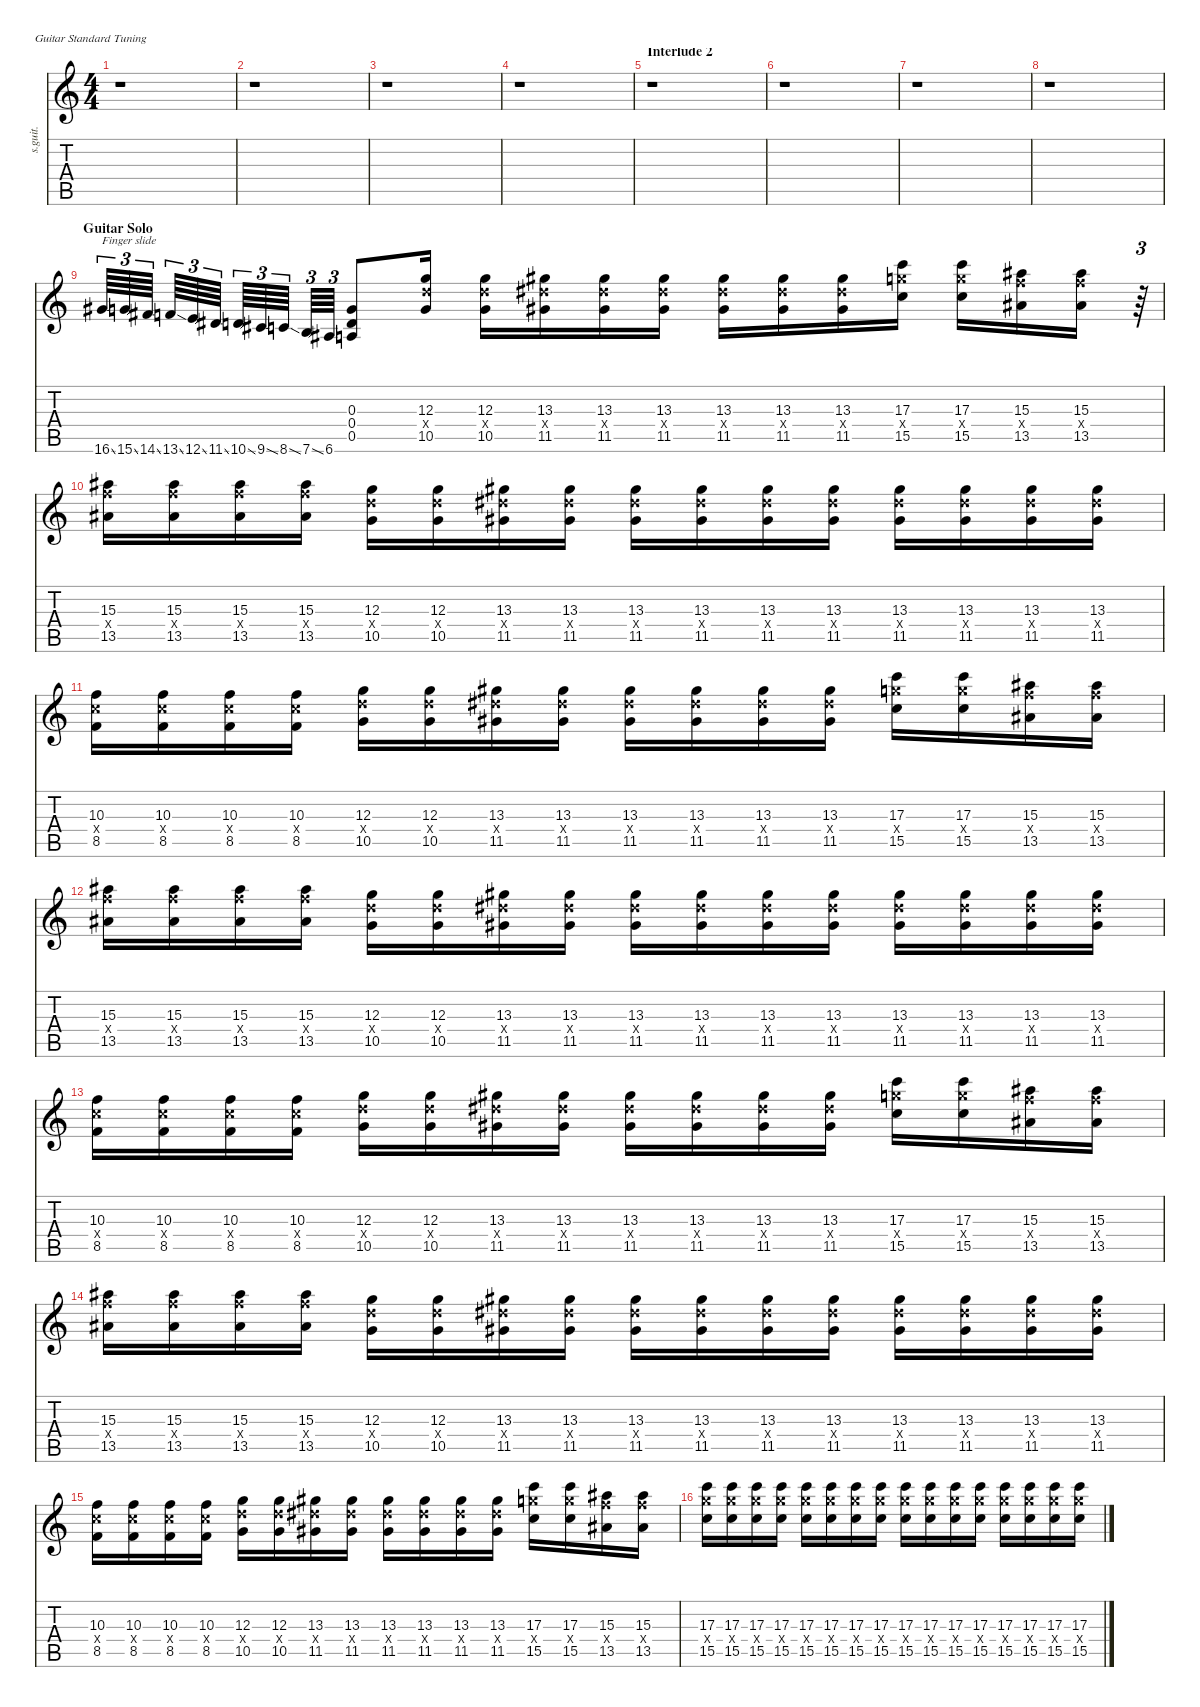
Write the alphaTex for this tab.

\defaultSystemsLayout 4
\hideDynamics
\bracketExtendMode nobrackets
\track ("Billie Joe Amrstrong - Lead" "s.guit.") {instrument distortionguitar}
\staff {score tabs}
\tuning (E4 B3 G3 D3 A2 E2)
\ts (4 4)
\tempo (84 hide)
\clef g2
\ks c
r.1{dy f} |
r.1 |
r.1 |
r.1 |
\section ("" "Interlude 2")
r.1 |
r.1 |
r.1 |
r.1 |
\section ("" "Guitar Solo")
16.6{ss acc #}.64{tu (3 2) txt "Finger slide" lyrics (0 "") lyrics (1 "") lyrics (2 "") lyrics (3 "") lyrics (4 "")} 15.6{ss}.64{tu (3 2) lyrics (0 "") lyrics (1 "") lyrics (2 "") lyrics (3 "") lyrics (4 "")} 14.6{ss acc #}.64{tu (3 2) lyrics (0 "") lyrics (1 "") lyrics (2 "") lyrics (3 "") lyrics (4 "")} 13.6{ss}.64{tu (3 2) lyrics (0 "") lyrics (1 "") lyrics (2 "") lyrics (3 "") lyrics (4 "")} 12.6{ss}.64{tu (3 2) lyrics (0 "") lyrics (1 "") lyrics (2 "") lyrics (3 "") lyrics (4 "")} 11.6{ss acc #}.64{tu (3 2) lyrics (0 "") lyrics (1 "") lyrics (2 "") lyrics (3 "") lyrics (4 "")} 10.6{ss}.64{tu (3 2) lyrics (0 "") lyrics (1 "") lyrics (2 "") lyrics (3 "") lyrics (4 "")} 9.6{ss acc #}.64{tu (3 2) lyrics (0 "") lyrics (1 "") lyrics (2 "") lyrics (3 "") lyrics (4 "")} 8.6{ss}.64{tu (3 2) lyrics (0 "") lyrics (1 "") lyrics (2 "") lyrics (3 "") lyrics (4 "")} 7.6{ss}.64{tu (3 2) lyrics (0 "") lyrics (1 "") lyrics (2 "") lyrics (3 "") lyrics (4 "")} 6.6{acc #}.64{tu (3 2) lyrics (0 "") lyrics (1 "") lyrics (2 "") lyrics (3 "") lyrics (4 "")} (0.3 0.4 0.5).8{lyrics (0 "") lyrics (1 "") lyrics (2 "") lyrics (3 "") lyrics (4 "")} (12.3 12.4{x} 10.5).16{lyrics (0 "") lyrics (1 "") lyrics (2 "") lyrics (3 "") lyrics (4 "")} (12.3 12.4{x} 10.5).16{lyrics (0 "") lyrics (1 "") lyrics (2 "") lyrics (3 "") lyrics (4 "")} (13.3{acc #} 13.4{x acc #} 11.5{acc #}).16{lyrics (0 "") lyrics (1 "") lyrics (2 "") lyrics (3 "") lyrics (4 "")} (13.3{acc #} 13.4{x acc #} 11.5{acc #}).16{lyrics (0 "") lyrics (1 "") lyrics (2 "") lyrics (3 "") lyrics (4 "")} (13.3{acc #} 13.4{x acc #} 11.5{acc #}).16{lyrics (0 "") lyrics (1 "") lyrics (2 "") lyrics (3 "") lyrics (4 "")} (13.3{acc #} 13.4{x acc #} 11.5{acc #}).16{lyrics (0 "") lyrics (1 "") lyrics (2 "") lyrics (3 "") lyrics (4 "")} (13.3{acc #} 13.4{x acc #} 11.5{acc #}).16{lyrics (0 "") lyrics (1 "") lyrics (2 "") lyrics (3 "") lyrics (4 "")} (13.3{acc #} 13.4{x acc #} 11.5{acc #}).16{lyrics (0 "") lyrics (1 "") lyrics (2 "") lyrics (3 "") lyrics (4 "")} (17.3 17.4{x} 15.5).16{lyrics (0 "") lyrics (1 "") lyrics (2 "") lyrics (3 "") lyrics (4 "")} (17.3 17.4{x} 15.5).16{lyrics (0 "") lyrics (1 "") lyrics (2 "") lyrics (3 "") lyrics (4 "")} (15.3{acc #} 15.4{x} 13.5{acc #}).16{lyrics (0 "") lyrics (1 "") lyrics (2 "") lyrics (3 "") lyrics (4 "")} (15.3{acc #} 15.4{x} 13.5{acc #}).16{lyrics (0 "") lyrics (1 "") lyrics (2 "") lyrics (3 "") lyrics (4 "")} r.64{tu (3 2)} |
(15.3{acc #} 15.4{x} 13.5{acc #}).16{lyrics (0 "") lyrics (1 "") lyrics (2 "") lyrics (3 "") lyrics (4 "")} (15.3{acc #} 15.4{x} 13.5{acc #}).16{lyrics (0 "") lyrics (1 "") lyrics (2 "") lyrics (3 "") lyrics (4 "")} (15.3{acc #} 15.4{x} 13.5{acc #}).16{lyrics (0 "") lyrics (1 "") lyrics (2 "") lyrics (3 "") lyrics (4 "")} (15.3{acc #} 15.4{x} 13.5{acc #}).16{lyrics (0 "") lyrics (1 "") lyrics (2 "") lyrics (3 "") lyrics (4 "")} (12.3 12.4{x} 10.5).16{lyrics (0 "") lyrics (1 "") lyrics (2 "") lyrics (3 "") lyrics (4 "")} (12.3 12.4{x} 10.5).16{lyrics (0 "") lyrics (1 "") lyrics (2 "") lyrics (3 "") lyrics (4 "")} (13.3{acc #} 13.4{x acc #} 11.5{acc #}).16{lyrics (0 "") lyrics (1 "") lyrics (2 "") lyrics (3 "") lyrics (4 "")} (13.3{acc #} 13.4{x acc #} 11.5{acc #}).16{lyrics (0 "") lyrics (1 "") lyrics (2 "") lyrics (3 "") lyrics (4 "")} (13.3{acc #} 13.4{x acc #} 11.5{acc #}).16{lyrics (0 "") lyrics (1 "") lyrics (2 "") lyrics (3 "") lyrics (4 "")} (13.3{acc #} 13.4{x acc #} 11.5{acc #}).16{lyrics (0 "") lyrics (1 "") lyrics (2 "") lyrics (3 "") lyrics (4 "")} (13.3{acc #} 13.4{x acc #} 11.5{acc #}).16{lyrics (0 "") lyrics (1 "") lyrics (2 "") lyrics (3 "") lyrics (4 "")} (13.3{acc #} 13.4{x acc #} 11.5{acc #}).16{lyrics (0 "") lyrics (1 "") lyrics (2 "") lyrics (3 "") lyrics (4 "")} (13.3{acc #} 13.4{x acc #} 11.5{acc #}).16{lyrics (0 "") lyrics (1 "") lyrics (2 "") lyrics (3 "") lyrics (4 "")} (13.3{acc #} 13.4{x acc #} 11.5{acc #}).16{lyrics (0 "") lyrics (1 "") lyrics (2 "") lyrics (3 "") lyrics (4 "")} (13.3{acc #} 13.4{x acc #} 11.5{acc #}).16{lyrics (0 "") lyrics (1 "") lyrics (2 "") lyrics (3 "") lyrics (4 "")} (13.3{acc #} 13.4{x acc #} 11.5{acc #}).16{lyrics (0 "") lyrics (1 "") lyrics (2 "") lyrics (3 "") lyrics (4 "")} |
(10.3 10.4{x} 8.5).16{lyrics (0 "") lyrics (1 "") lyrics (2 "") lyrics (3 "") lyrics (4 "")} (10.3 10.4{x} 8.5).16{lyrics (0 "") lyrics (1 "") lyrics (2 "") lyrics (3 "") lyrics (4 "")} (10.3 10.4{x} 8.5).16{lyrics (0 "") lyrics (1 "") lyrics (2 "") lyrics (3 "") lyrics (4 "")} (10.3 10.4{x} 8.5).16{lyrics (0 "") lyrics (1 "") lyrics (2 "") lyrics (3 "") lyrics (4 "")} (12.3 12.4{x} 10.5).16{lyrics (0 "") lyrics (1 "") lyrics (2 "") lyrics (3 "") lyrics (4 "")} (12.3 12.4{x} 10.5).16{lyrics (0 "") lyrics (1 "") lyrics (2 "") lyrics (3 "") lyrics (4 "")} (13.3{acc #} 13.4{x acc #} 11.5{acc #}).16{lyrics (0 "") lyrics (1 "") lyrics (2 "") lyrics (3 "") lyrics (4 "")} (13.3{acc #} 13.4{x acc #} 11.5{acc #}).16{lyrics (0 "") lyrics (1 "") lyrics (2 "") lyrics (3 "") lyrics (4 "")} (13.3{acc #} 13.4{x acc #} 11.5{acc #}).16{lyrics (0 "") lyrics (1 "") lyrics (2 "") lyrics (3 "") lyrics (4 "")} (13.3{acc #} 13.4{x acc #} 11.5{acc #}).16{lyrics (0 "") lyrics (1 "") lyrics (2 "") lyrics (3 "") lyrics (4 "")} (13.3{acc #} 13.4{x acc #} 11.5{acc #}).16{lyrics (0 "") lyrics (1 "") lyrics (2 "") lyrics (3 "") lyrics (4 "")} (13.3{acc #} 13.4{x acc #} 11.5{acc #}).16{lyrics (0 "") lyrics (1 "") lyrics (2 "") lyrics (3 "") lyrics (4 "")} (17.3 17.4{x} 15.5).16{lyrics (0 "") lyrics (1 "") lyrics (2 "") lyrics (3 "") lyrics (4 "")} (17.3 17.4{x} 15.5).16{lyrics (0 "") lyrics (1 "") lyrics (2 "") lyrics (3 "") lyrics (4 "")} (15.3{acc #} 15.4{x} 13.5{acc #}).16{lyrics (0 "") lyrics (1 "") lyrics (2 "") lyrics (3 "") lyrics (4 "")} (15.3{acc #} 15.4{x} 13.5{acc #}).16{lyrics (0 "") lyrics (1 "") lyrics (2 "") lyrics (3 "") lyrics (4 "")} |
(15.3{acc #} 15.4{x} 13.5{acc #}).16{lyrics (0 "") lyrics (1 "") lyrics (2 "") lyrics (3 "") lyrics (4 "")} (15.3{acc #} 15.4{x} 13.5{acc #}).16{lyrics (0 "") lyrics (1 "") lyrics (2 "") lyrics (3 "") lyrics (4 "")} (15.3{acc #} 15.4{x} 13.5{acc #}).16{lyrics (0 "") lyrics (1 "") lyrics (2 "") lyrics (3 "") lyrics (4 "")} (15.3{acc #} 15.4{x} 13.5{acc #}).16{lyrics (0 "") lyrics (1 "") lyrics (2 "") lyrics (3 "") lyrics (4 "")} (12.3 12.4{x} 10.5).16{lyrics (0 "") lyrics (1 "") lyrics (2 "") lyrics (3 "") lyrics (4 "")} (12.3 12.4{x} 10.5).16{lyrics (0 "") lyrics (1 "") lyrics (2 "") lyrics (3 "") lyrics (4 "")} (13.3{acc #} 13.4{x acc #} 11.5{acc #}).16{lyrics (0 "") lyrics (1 "") lyrics (2 "") lyrics (3 "") lyrics (4 "")} (13.3{acc #} 13.4{x acc #} 11.5{acc #}).16{lyrics (0 "") lyrics (1 "") lyrics (2 "") lyrics (3 "") lyrics (4 "")} (13.3{acc #} 13.4{x acc #} 11.5{acc #}).16{lyrics (0 "") lyrics (1 "") lyrics (2 "") lyrics (3 "") lyrics (4 "")} (13.3{acc #} 13.4{x acc #} 11.5{acc #}).16{lyrics (0 "") lyrics (1 "") lyrics (2 "") lyrics (3 "") lyrics (4 "")} (13.3{acc #} 13.4{x acc #} 11.5{acc #}).16{lyrics (0 "") lyrics (1 "") lyrics (2 "") lyrics (3 "") lyrics (4 "")} (13.3{acc #} 13.4{x acc #} 11.5{acc #}).16{lyrics (0 "") lyrics (1 "") lyrics (2 "") lyrics (3 "") lyrics (4 "")} (13.3{acc #} 13.4{x acc #} 11.5{acc #}).16{lyrics (0 "") lyrics (1 "") lyrics (2 "") lyrics (3 "") lyrics (4 "")} (13.3{acc #} 13.4{x acc #} 11.5{acc #}).16{lyrics (0 "") lyrics (1 "") lyrics (2 "") lyrics (3 "") lyrics (4 "")} (13.3{acc #} 13.4{x acc #} 11.5{acc #}).16{lyrics (0 "") lyrics (1 "") lyrics (2 "") lyrics (3 "") lyrics (4 "")} (13.3{acc #} 13.4{x acc #} 11.5{acc #}).16{lyrics (0 "") lyrics (1 "") lyrics (2 "") lyrics (3 "") lyrics (4 "")} |
(10.3 10.4{x} 8.5).16{lyrics (0 "") lyrics (1 "") lyrics (2 "") lyrics (3 "") lyrics (4 "")} (10.3 10.4{x} 8.5).16{lyrics (0 "") lyrics (1 "") lyrics (2 "") lyrics (3 "") lyrics (4 "")} (10.3 10.4{x} 8.5).16{lyrics (0 "") lyrics (1 "") lyrics (2 "") lyrics (3 "") lyrics (4 "")} (10.3 10.4{x} 8.5).16{lyrics (0 "") lyrics (1 "") lyrics (2 "") lyrics (3 "") lyrics (4 "")} (12.3 12.4{x} 10.5).16{lyrics (0 "") lyrics (1 "") lyrics (2 "") lyrics (3 "") lyrics (4 "")} (12.3 12.4{x} 10.5).16{lyrics (0 "") lyrics (1 "") lyrics (2 "") lyrics (3 "") lyrics (4 "")} (13.3{acc #} 13.4{x acc #} 11.5{acc #}).16{lyrics (0 "") lyrics (1 "") lyrics (2 "") lyrics (3 "") lyrics (4 "")} (13.3{acc #} 13.4{x acc #} 11.5{acc #}).16{lyrics (0 "") lyrics (1 "") lyrics (2 "") lyrics (3 "") lyrics (4 "")} (13.3{acc #} 13.4{x acc #} 11.5{acc #}).16{lyrics (0 "") lyrics (1 "") lyrics (2 "") lyrics (3 "") lyrics (4 "")} (13.3{acc #} 13.4{x acc #} 11.5{acc #}).16{lyrics (0 "") lyrics (1 "") lyrics (2 "") lyrics (3 "") lyrics (4 "")} (13.3{acc #} 13.4{x acc #} 11.5{acc #}).16{lyrics (0 "") lyrics (1 "") lyrics (2 "") lyrics (3 "") lyrics (4 "")} (13.3{acc #} 13.4{x acc #} 11.5{acc #}).16{lyrics (0 "") lyrics (1 "") lyrics (2 "") lyrics (3 "") lyrics (4 "")} (17.3 17.4{x} 15.5).16{lyrics (0 "") lyrics (1 "") lyrics (2 "") lyrics (3 "") lyrics (4 "")} (17.3 17.4{x} 15.5).16{lyrics (0 "") lyrics (1 "") lyrics (2 "") lyrics (3 "") lyrics (4 "")} (15.3{acc #} 15.4{x} 13.5{acc #}).16{lyrics (0 "") lyrics (1 "") lyrics (2 "") lyrics (3 "") lyrics (4 "")} (15.3{acc #} 15.4{x} 13.5{acc #}).16{lyrics (0 "") lyrics (1 "") lyrics (2 "") lyrics (3 "") lyrics (4 "")} |
(15.3{acc #} 15.4{x} 13.5{acc #}).16{lyrics (0 "") lyrics (1 "") lyrics (2 "") lyrics (3 "") lyrics (4 "")} (15.3{acc #} 15.4{x} 13.5{acc #}).16{lyrics (0 "") lyrics (1 "") lyrics (2 "") lyrics (3 "") lyrics (4 "")} (15.3{acc #} 15.4{x} 13.5{acc #}).16{lyrics (0 "") lyrics (1 "") lyrics (2 "") lyrics (3 "") lyrics (4 "")} (15.3{acc #} 15.4{x} 13.5{acc #}).16{lyrics (0 "") lyrics (1 "") lyrics (2 "") lyrics (3 "") lyrics (4 "")} (12.3 12.4{x} 10.5).16{lyrics (0 "") lyrics (1 "") lyrics (2 "") lyrics (3 "") lyrics (4 "")} (12.3 12.4{x} 10.5).16{lyrics (0 "") lyrics (1 "") lyrics (2 "") lyrics (3 "") lyrics (4 "")} (13.3{acc #} 13.4{x acc #} 11.5{acc #}).16{lyrics (0 "") lyrics (1 "") lyrics (2 "") lyrics (3 "") lyrics (4 "")} (13.3{acc #} 13.4{x acc #} 11.5{acc #}).16{lyrics (0 "") lyrics (1 "") lyrics (2 "") lyrics (3 "") lyrics (4 "")} (13.3{acc #} 13.4{x acc #} 11.5{acc #}).16{lyrics (0 "") lyrics (1 "") lyrics (2 "") lyrics (3 "") lyrics (4 "")} (13.3{acc #} 13.4{x acc #} 11.5{acc #}).16{lyrics (0 "") lyrics (1 "") lyrics (2 "") lyrics (3 "") lyrics (4 "")} (13.3{acc #} 13.4{x acc #} 11.5{acc #}).16{lyrics (0 "") lyrics (1 "") lyrics (2 "") lyrics (3 "") lyrics (4 "")} (13.3{acc #} 13.4{x acc #} 11.5{acc #}).16{lyrics (0 "") lyrics (1 "") lyrics (2 "") lyrics (3 "") lyrics (4 "")} (13.3{acc #} 13.4{x acc #} 11.5{acc #}).16{lyrics (0 "") lyrics (1 "") lyrics (2 "") lyrics (3 "") lyrics (4 "")} (13.3{acc #} 13.4{x acc #} 11.5{acc #}).16{lyrics (0 "") lyrics (1 "") lyrics (2 "") lyrics (3 "") lyrics (4 "")} (13.3{acc #} 13.4{x acc #} 11.5{acc #}).16{lyrics (0 "") lyrics (1 "") lyrics (2 "") lyrics (3 "") lyrics (4 "")} (13.3{acc #} 13.4{x acc #} 11.5{acc #}).16{lyrics (0 "") lyrics (1 "") lyrics (2 "") lyrics (3 "") lyrics (4 "")} |
(10.3 10.4{x} 8.5).16{lyrics (0 "") lyrics (1 "") lyrics (2 "") lyrics (3 "") lyrics (4 "")} (10.3 10.4{x} 8.5).16{lyrics (0 "") lyrics (1 "") lyrics (2 "") lyrics (3 "") lyrics (4 "")} (10.3 10.4{x} 8.5).16{lyrics (0 "") lyrics (1 "") lyrics (2 "") lyrics (3 "") lyrics (4 "")} (10.3 10.4{x} 8.5).16{lyrics (0 "") lyrics (1 "") lyrics (2 "") lyrics (3 "") lyrics (4 "")} (12.3 12.4{x} 10.5).16{lyrics (0 "") lyrics (1 "") lyrics (2 "") lyrics (3 "") lyrics (4 "")} (12.3 12.4{x} 10.5).16{lyrics (0 "") lyrics (1 "") lyrics (2 "") lyrics (3 "") lyrics (4 "")} (13.3{acc #} 13.4{x acc #} 11.5{acc #}).16{lyrics (0 "") lyrics (1 "") lyrics (2 "") lyrics (3 "") lyrics (4 "")} (13.3{acc #} 13.4{x acc #} 11.5{acc #}).16{lyrics (0 "") lyrics (1 "") lyrics (2 "") lyrics (3 "") lyrics (4 "")} (13.3{acc #} 13.4{x acc #} 11.5{acc #}).16{lyrics (0 "") lyrics (1 "") lyrics (2 "") lyrics (3 "") lyrics (4 "")} (13.3{acc #} 13.4{x acc #} 11.5{acc #}).16{lyrics (0 "") lyrics (1 "") lyrics (2 "") lyrics (3 "") lyrics (4 "")} (13.3{acc #} 13.4{x acc #} 11.5{acc #}).16{lyrics (0 "") lyrics (1 "") lyrics (2 "") lyrics (3 "") lyrics (4 "")} (13.3{acc #} 13.4{x acc #} 11.5{acc #}).16{lyrics (0 "") lyrics (1 "") lyrics (2 "") lyrics (3 "") lyrics (4 "")} (17.3 17.4{x} 15.5).16{lyrics (0 "") lyrics (1 "") lyrics (2 "") lyrics (3 "") lyrics (4 "")} (17.3 17.4{x} 15.5).16{lyrics (0 "") lyrics (1 "") lyrics (2 "") lyrics (3 "") lyrics (4 "")} (15.3{acc #} 15.4{x} 13.5{acc #}).16{lyrics (0 "") lyrics (1 "") lyrics (2 "") lyrics (3 "") lyrics (4 "")} (15.3{acc #} 15.4{x} 13.5{acc #}).16{lyrics (0 "") lyrics (1 "") lyrics (2 "") lyrics (3 "") lyrics (4 "")} |
(17.3 17.4{x} 15.5).16{lyrics (0 "") lyrics (1 "") lyrics (2 "") lyrics (3 "") lyrics (4 "")} (17.3 17.4{x} 15.5).16{lyrics (0 "") lyrics (1 "") lyrics (2 "") lyrics (3 "") lyrics (4 "")} (17.3 17.4{x} 15.5).16{lyrics (0 "") lyrics (1 "") lyrics (2 "") lyrics (3 "") lyrics (4 "")} (17.3 17.4{x} 15.5).16{lyrics (0 "") lyrics (1 "") lyrics (2 "") lyrics (3 "") lyrics (4 "")} (17.3 17.4{x} 15.5).16{lyrics (0 "") lyrics (1 "") lyrics (2 "") lyrics (3 "") lyrics (4 "")} (17.3 17.4{x} 15.5).16{lyrics (0 "") lyrics (1 "") lyrics (2 "") lyrics (3 "") lyrics (4 "")} (17.3 17.4{x} 15.5).16{lyrics (0 "") lyrics (1 "") lyrics (2 "") lyrics (3 "") lyrics (4 "")} (17.3 17.4{x} 15.5).16{lyrics (0 "") lyrics (1 "") lyrics (2 "") lyrics (3 "") lyrics (4 "")} (17.3 17.4{x} 15.5).16{lyrics (0 "") lyrics (1 "") lyrics (2 "") lyrics (3 "") lyrics (4 "")} (17.3 17.4{x} 15.5).16{lyrics (0 "") lyrics (1 "") lyrics (2 "") lyrics (3 "") lyrics (4 "")} (17.3 17.4{x} 15.5).16{lyrics (0 "") lyrics (1 "") lyrics (2 "") lyrics (3 "") lyrics (4 "")} (17.3 17.4{x} 15.5).16{lyrics (0 "") lyrics (1 "") lyrics (2 "") lyrics (3 "") lyrics (4 "")} (17.3 17.4{x} 15.5).16{lyrics (0 "") lyrics (1 "") lyrics (2 "") lyrics (3 "") lyrics (4 "")} (17.3 17.4{x} 15.5).16{lyrics (0 "") lyrics (1 "") lyrics (2 "") lyrics (3 "") lyrics (4 "")} (17.3 17.4{x} 15.5).16{lyrics (0 "") lyrics (1 "") lyrics (2 "") lyrics (3 "") lyrics (4 "")} (17.3 17.4{x} 15.5).16{lyrics (0 "") lyrics (1 "") lyrics (2 "") lyrics (3 "") lyrics (4 "")}
